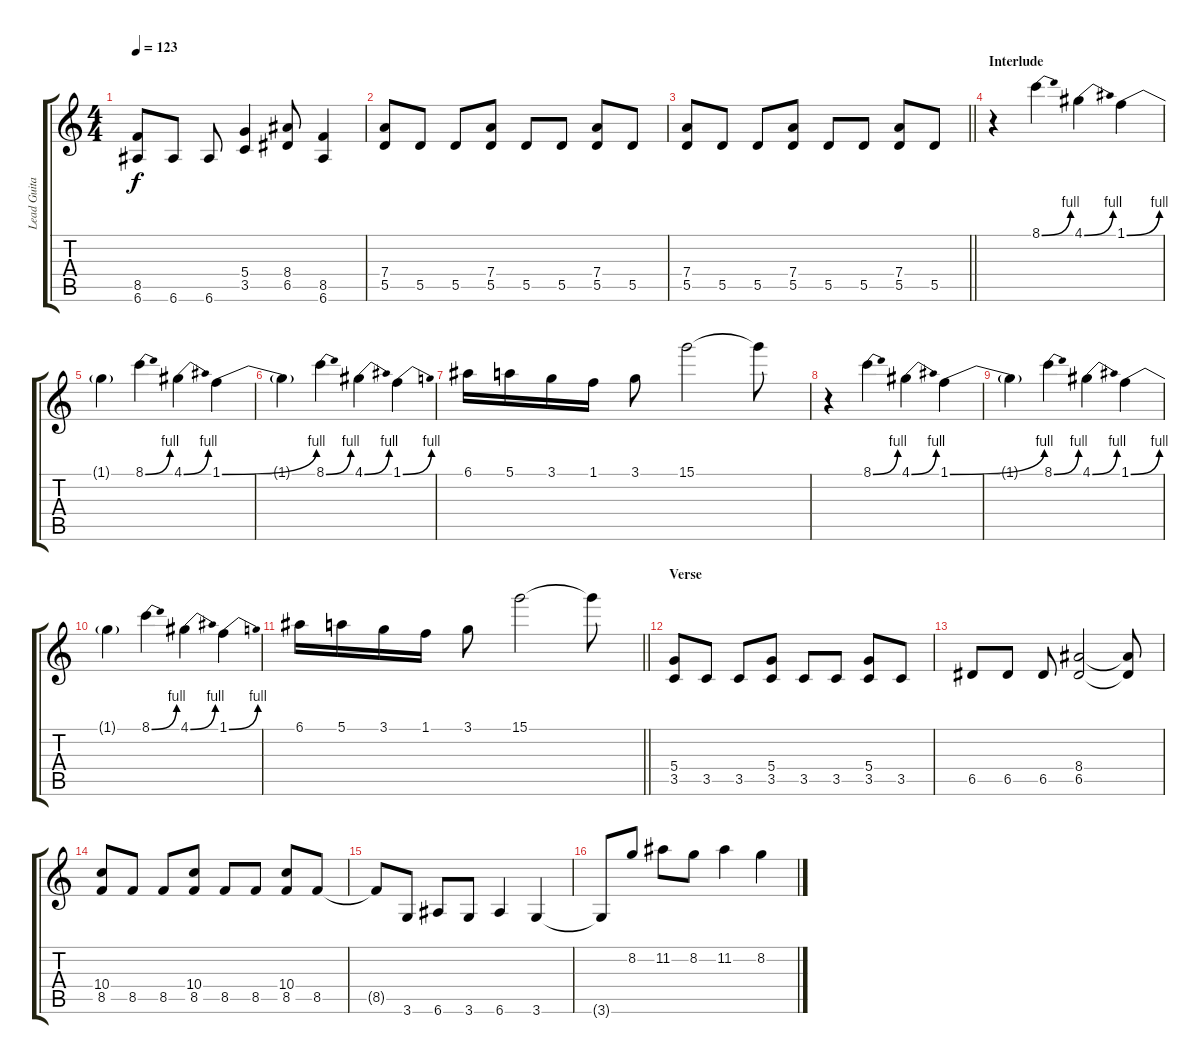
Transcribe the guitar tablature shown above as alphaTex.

\track ("Lead Guitar" "Lead Guita") {instrument distortionguitar}
\staff {score tabs}
\tuning (E4 B3 G3 D3 A2 E2) {hide}
\ts (4 4)
\tempo 123
\clef g2
\ks c
(8.5 6.6).8{dy f} 6.6.8 6.6.8 (5.4 3.5).4 (8.4 6.5).8 (8.5 6.6).4 |
(7.4 5.5).8 5.5.8 5.5.8 (7.4 5.5).8 5.5.8 5.5.8 (7.4 5.5).8 5.5.8 |
\barLineRight lightlight
(7.4 5.5).8 5.5.8 5.5.8 (7.4 5.5).8 5.5.8 5.5.8 (7.4 5.5).8 5.5.8 |
\section ("" "Interlude")
r.4 8.1{be (bend 0 0 60 4)}.4 4.1{be (bend 0 0 60 4)}.4 1.1{be (bend 0 0 60 4)}.4 |
1.1{t}.4 8.1{be (bend 0 0 60 4)}.4 4.1{be (bend 0 0 60 4)}.4 1.1{be (bend 0 0 60 4)}.4 |
1.1{t}.4 8.1{be (bend 0 0 60 4)}.4 4.1{be (bend 0 0 60 4)}.4 1.1{be (bend 0 0 60 4)}.4 |
6.1.16 5.1.16 3.1.16 1.1.16 3.1.8 15.1.2 15.1{t}.8 |
r.4 8.1{be (bend 0 0 60 4)}.4 4.1{be (bend 0 0 60 4)}.4 1.1{be (bend 0 0 60 4)}.4 |
1.1{t}.4 8.1{be (bend 0 0 60 4)}.4 4.1{be (bend 0 0 60 4)}.4 1.1{be (bend 0 0 60 4)}.4 |
1.1{t}.4 8.1{be (bend 0 0 60 4)}.4 4.1{be (bend 0 0 60 4)}.4 1.1{be (bend 0 0 60 4)}.4 |
\barLineRight lightlight
6.1.16 5.1.16 3.1.16 1.1.16 3.1.8 15.1.2 15.1{t}.8 |
\section ("" "Verse")
(5.4 3.5).8 3.5.8 3.5.8 (5.4 3.5).8 3.5.8 3.5.8 (5.4 3.5).8 3.5.8 |
6.5.8 6.5.8 6.5.8 (8.4 6.5).2 (8.4{t} 6.5{t}).8 |
(10.4 8.5).8 8.5.8 8.5.8 (10.4 8.5).8 8.5.8 8.5.8 (10.4 8.5).8 8.5.8 |
8.5{t}.8 3.6.8 6.6.8 3.6.8 6.6.4 3.6.4 |
3.6{t}.8 8.2.8 11.2.8 8.2.8 11.2.4 8.2.4
